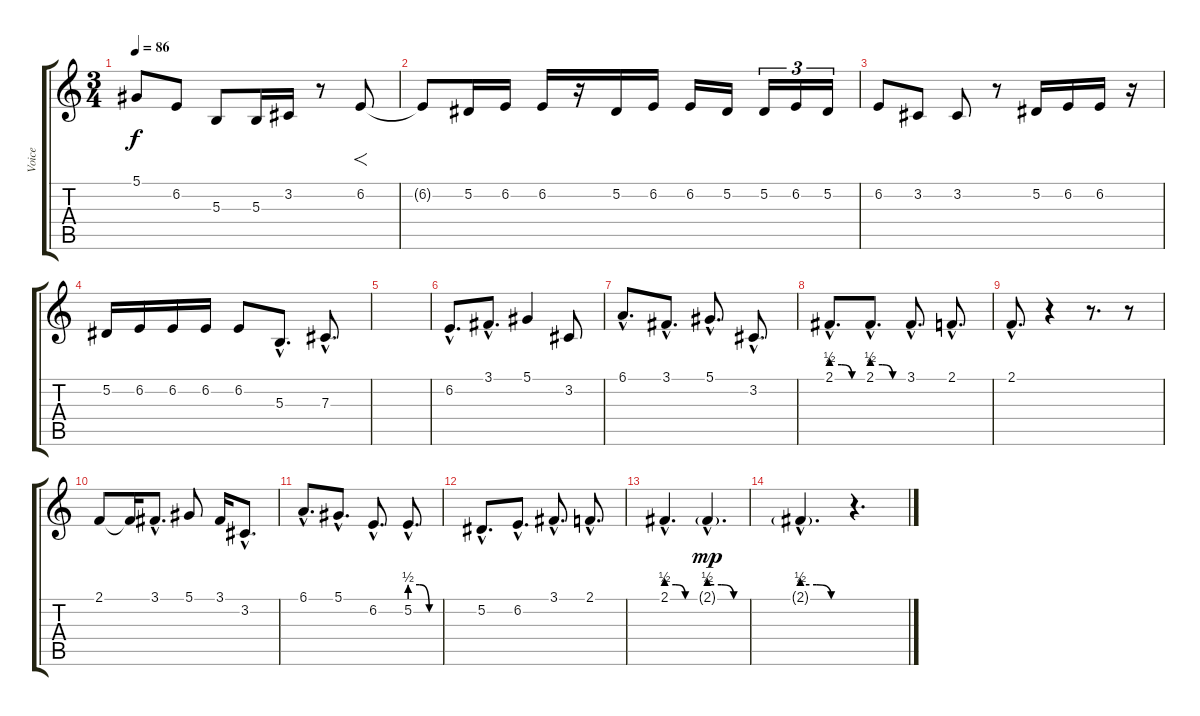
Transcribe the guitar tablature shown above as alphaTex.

\track ("Voice" "Voice") {instrument clarinet}
\staff {score tabs}
\tuning (Eb4 Bb3 Gb3 Db3 Ab2 Db2) {hide}
\ts (3 4)
\tempo 86
\clef g2
\ks c
5.1.8{dy f} 6.2.8 5.3.8 5.3.16 3.2.16 r.8 6.2.8{f} |
6.2{t}.8 5.2.16 6.2.16 6.2.16 r.16 5.2.16 6.2.16 6.2.16 5.2.16 5.2.16{tu (3 2)} 6.2.16{tu (3 2)} 5.2.16{tu (3 2)} |
6.2.8 3.2.8 3.2.8 r.8 5.2.16 6.2.16 6.2.16 r.16 |
5.2.16 6.2.16 6.2.16 6.2.16 6.2.8 5.3{hac}.8{d} 7.3{hac}.8{d} |
|
6.2{hac}.8{d} 3.1{hac}.8{d} 5.1.4 3.2.8 |
6.1{hac}.8{d} 3.1{hac}.8{d} 5.1{hac}.8{d} 3.2{hac}.8{d} |
2.1{be (custom 0 2 20 2 40 0 60 0) hac}.8{d} 2.1{be (custom 0 2 20 2 40 0 60 0) hac}.8{d} 3.1{hac}.8{d} 2.1{hac}.8{d} |
2.1{hac}.8{d} r.4 r.8{d} r.8 |
2.1.8 2.1{t}.16 3.1{hac}.8{d} 5.1.8 3.1.16 3.2{hac}.8{d} |
6.1{hac}.8{d} 5.1{hac}.8{d} 6.2{hac}.8{d} 5.2{be (custom 0 2 20 2 40 0 60 0) hac}.8{d} |
5.2{hac}.8{d} 6.2{hac}.8{d} 3.1{hac}.8{d} 2.1{hac}.8{d} |
2.1{be (custom 0 2 20 2 40 0 60 0) hac}.4{d} 2.1{be (custom 0 2 20 2 40 0 60 0) g hac}.4{d dy mp balance 0} |
2.1{be (custom 0 2 20 2 40 0 60 0) g hac}.4{d balance 16} r.4{d}
